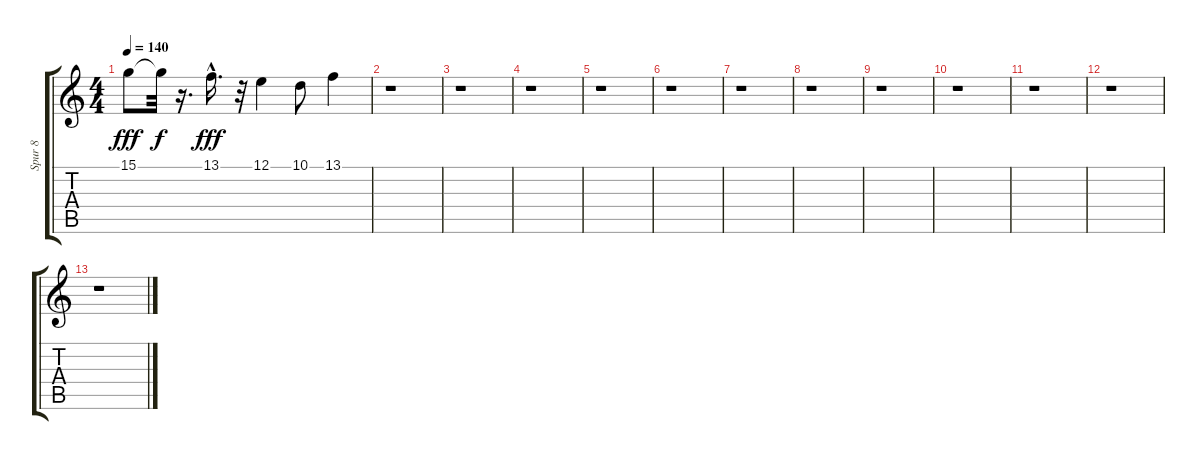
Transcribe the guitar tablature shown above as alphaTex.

\track ("Spur 8" "Spur 8") {instrument acousticgrandpiano}
\staff {score tabs}
\tuning (E4 B3 G3 D3 A2 E2) {hide}
\ts (4 4)
\tempo 140
\clef g2
\ks c
15.1.8{dy fff} 15.1{t}.32{dy f} r.16{d} 13.1{hac}.16{d dy fff} r.32 12.1.4 10.1.8 13.1.4 |
r.1 |
r.1 |
r.1 |
r.1 |
r.1 |
r.1 |
r.1 |
r.1 |
r.1 |
r.1 |
r.1 |
r.1
